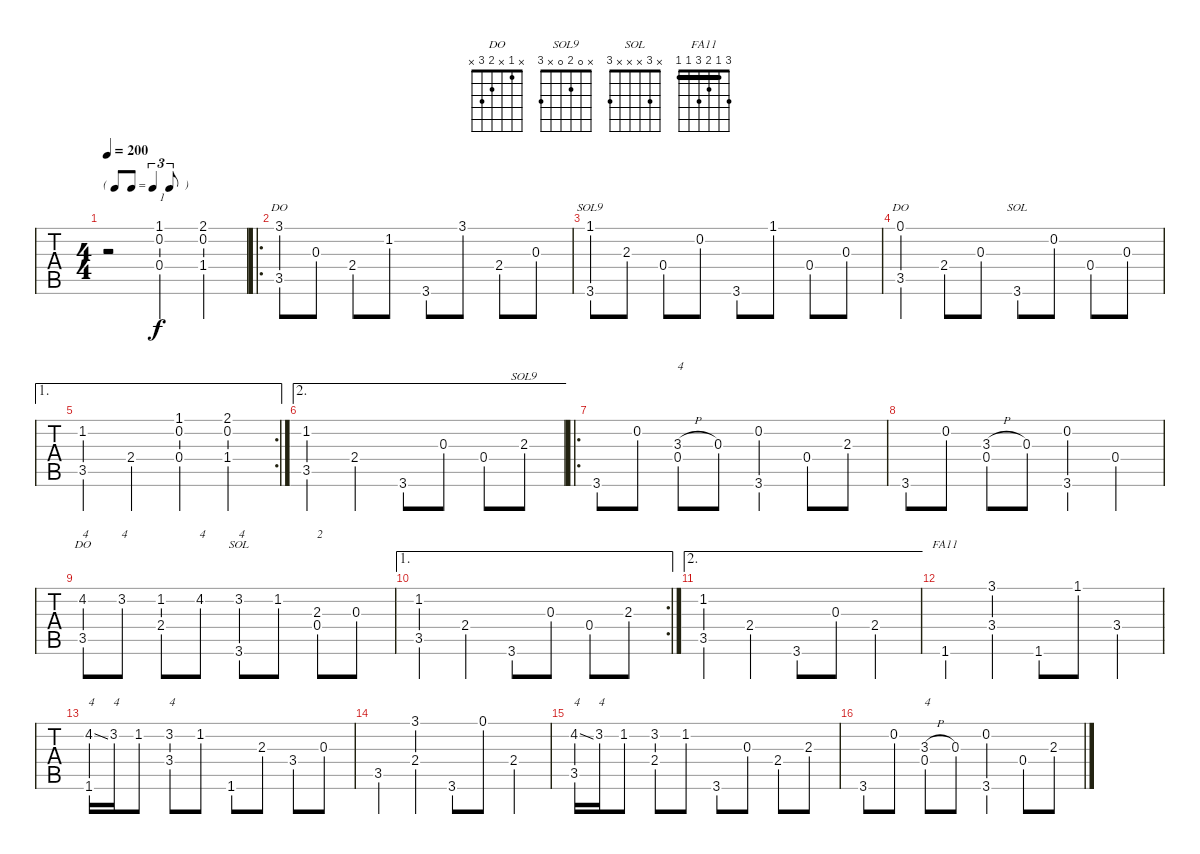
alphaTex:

\track "" {instrument acousticguitarnylon}
\staff {tabs}
\tuning (E4 B3 G3 D3 A2 E2) {hide}
\chord ("DO" 3 1 0 2 3 x)
\chord ("SOL9" 1 0 2 0 x 3)
\chord ("DO" 0 1 0 2 3 x)
\chord ("SOL" x 0 0 0 x 3)
\chord ("SOL9" x 0 2 0 x 3)
\chord ("DO" x 1 x 2 3 x)
\chord ("SOL" x 3 x x x 3)
\chord ("FA11" 3 1 2 3 1 1) {barre 1}
\ts (4 4)
\tf triplet8th
\tempo 200
\clef g2
\ks c
r.2{dy f instrument acousticguitarnylon} (1.1 0.2 0.4).4{txt "1"} (2.1 0.2 1.4).4 |
\ro
(3.1 3.5).8{ch "DO"} 0.3.8 2.4.8 1.2.8 3.6.8 3.1.8 2.4.8 0.3.8 |
(1.1 3.6).8{ch "SOL9"} 2.3.8 0.4.8 0.2.8 3.6.8 1.1.8 0.4.8 0.3.8 |
(0.1 3.5).4{ch "DO"} 2.4.8 0.3.8 3.6.8{ch "SOL"} 0.2.8 0.4.8 0.3.8 |
\ae 1
\rc 2
(1.2 3.5).4 2.4.4 (1.1 0.2 0.4).4 (2.1 0.2 1.4).4 |
\ae 2
(1.2 3.5).4 2.4.4 3.6.8 0.3.8 0.4.8 2.3.8{ch "SOL9"} |
\ro
3.6.8 0.2.8 (3.3{h} 0.4).8{txt "4"} 0.3.8 (0.2 3.6).4 0.4.8 2.3.8 |
3.6.8 0.2.8 (3.3{h} 0.4).8 0.3.8 (0.2 3.6).4 0.4.4 |
(4.2 3.5).8{ch "DO" txt "4"} 3.2.8{txt "4"} (1.2 2.4).8 4.2.8{txt "4"} (3.2 3.6).8{ch "SOL" txt "4"} 1.2.8 (2.3 0.4).8{txt "2"} 0.3.8 |
\ae 1
\rc 2
(1.2 3.5).4 2.4.4 3.6.8 0.3.8 0.4.8 2.3.8 |
\ae 2
(1.2 3.5).4 2.4.4 3.6.8 0.3.8 2.4.4 |
1.6.4{ch "FA11"} (3.1 3.4).4 1.6.8 1.1.8 3.4.4 |
(4.2{ss} 1.6).16{txt "4"} 3.2.16{txt "4"} 1.2.8 (3.2 3.4).8{txt "4"} 1.2.8 1.6.8 2.3.8 3.4.8 0.3.8 |
3.5.4 (3.1 2.4).4 3.6.8 0.1.8 2.4.4 |
(4.2{ss} 3.5).16{txt "4"} 3.2.16{txt "4"} 1.2.8 (3.2 2.4).8 1.2.8 3.6.8 0.3.8 2.4.8 2.3.8 |
3.6.8 0.2.8 (3.3{h} 0.4).8{txt "4"} 0.3.8 (0.2 3.6).4 0.4.8 2.3.8
